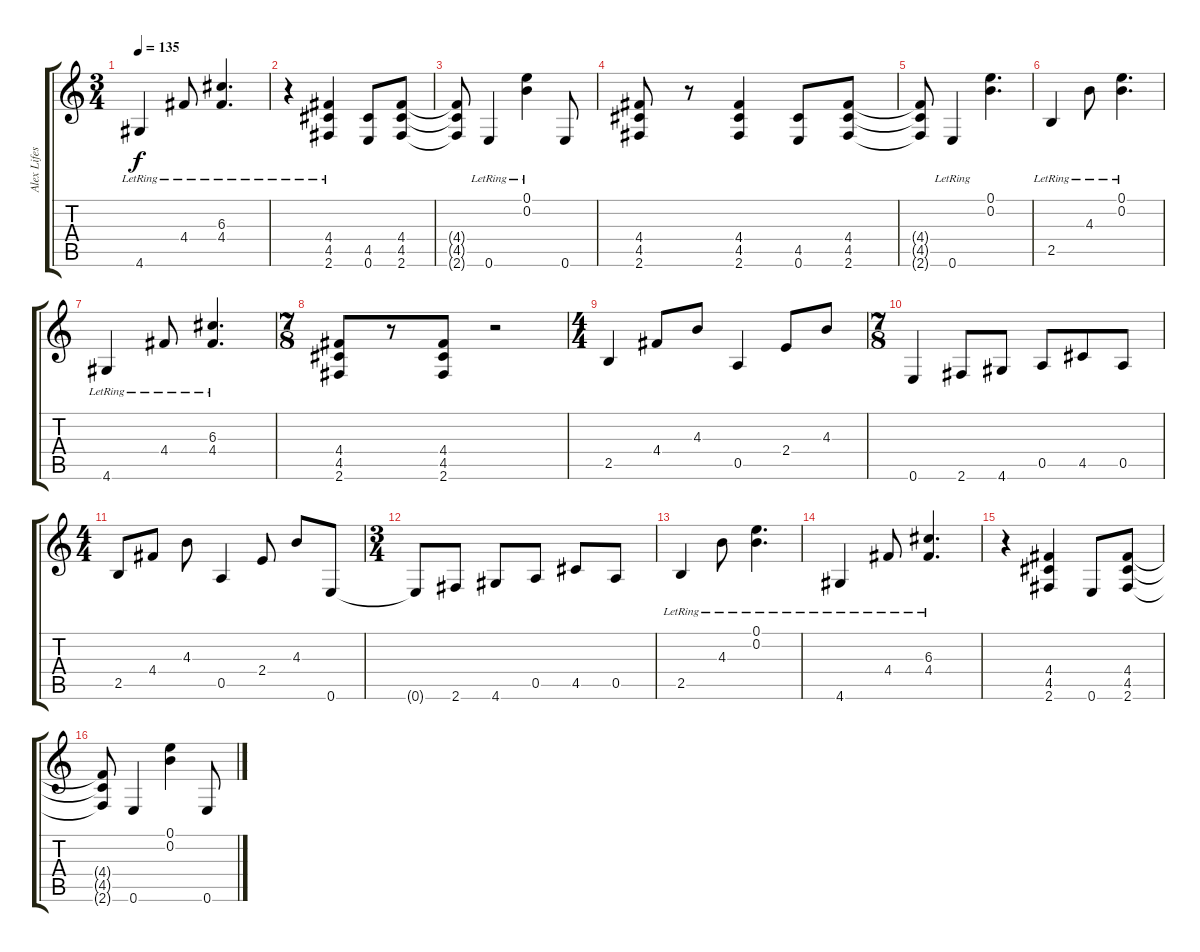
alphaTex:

\track ("Alex Lifeson" "Alex Lifes") {instrument overdrivenguitar}
\staff {score tabs}
\tuning (E4 B3 G3 D3 A2 E2) {hide}
\ts (3 4)
\tempo 135
\clef g2
\ks c
4.6{lr}.4{dy f} 4.4{lr}.8 (6.3{lr} 4.4{lr}).4{d} |
r.4 (4.4{lr} 4.5 2.6).4 (4.5 0.6).8 (4.4 4.5 2.6).8 |
(4.4{t} 4.5{t} 2.6{t}).8 0.6{lr}.4 (0.1{lr} 0.2{lr}).4 0.6.8 |
(4.4 4.5 2.6).8 r.8 (4.4 4.5 2.6).4 (4.5 0.6).8 (4.4 4.5 2.6).8 |
(4.4{t} 4.5{t} 2.6{t}).8 0.6{lr}.4 (0.1 0.2).4{d} |
2.5{lr}.4 4.3{lr}.8 (0.1{lr} 0.2{lr}).4{d} |
4.6{lr}.4 4.4{lr}.8 (6.3{lr} 4.4{lr}).4{d} |
\ts (7 8)
(4.4 4.5 2.6).8 r.8 (4.4 4.5 2.6).8 r.2 |
\ts (4 4)
2.5.4 4.4.8 4.3.8 0.5.4 2.4.8 4.3.8 |
\ts (7 8)
0.6.4 2.6.8 4.6.8 0.5.8 4.5.8 0.5.8 |
\ts (4 4)
2.5.8 4.4.8 4.3.8 0.5.4 2.4.8 4.3.8 0.6.8 |
\ts (3 4)
0.6{t}.8 2.6.8 4.6.8 0.5.8 4.5.8 0.5.8 |
2.5{lr}.4 4.3{lr}.8 (0.1{lr} 0.2{lr}).4{d} |
4.6{lr}.4 4.4{lr}.8 (6.3{lr} 4.4{lr}).4{d} |
r.4 (4.4 4.5 2.6).4 0.6.8 (4.4 4.5 2.6).8 |
(4.4{t} 4.5{t} 2.6{t}).8 0.6.4 (0.1 0.2).4 0.6.8
